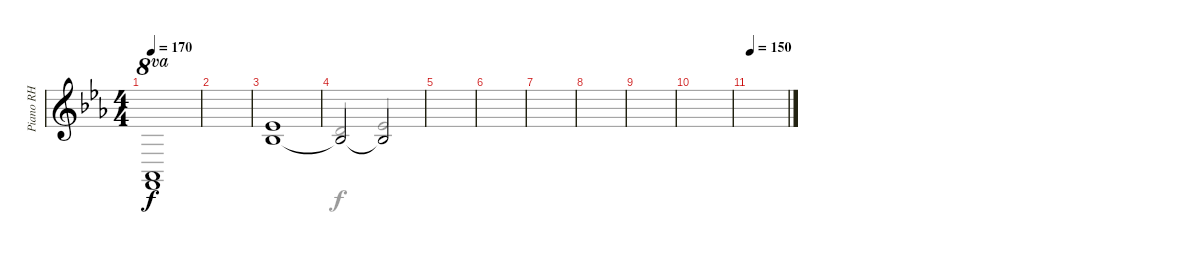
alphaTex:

\track ("Piano RH" "Piano RH") {instrument acousticgrandpiano}
\staff {score}
\tuning (E4 B3 G3 D3 A2 E2) {hide}
\voice
\ts (4 4)
\tempo 170
\clef g2
\ks eb
(1.3 3.4).1{ot 8va dy f} |
|
(4.2 3.3).1 |
3.3{t}.2 3.3{t}.2 |
|
|
|
|
|
|
\tempo 150
|
\voice
\clef g2
\ottava regular
\simile none
\ks eb
|
|
|
3.2.2{beam Up} 4.2.2{beam Up} |
|
|
|
|
|
|
|
